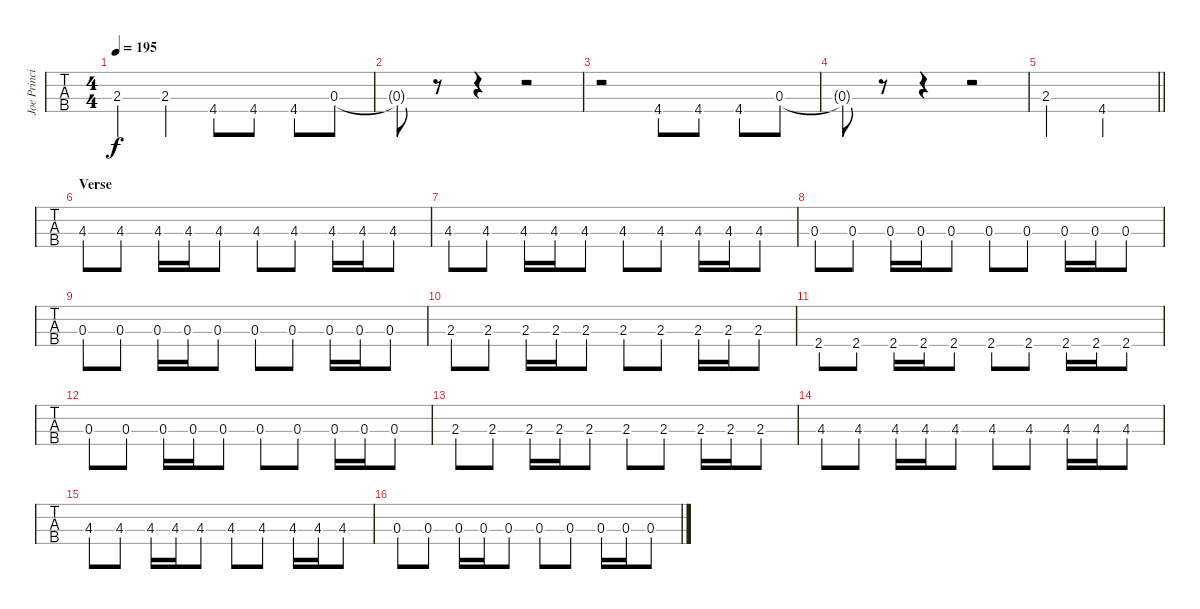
\track ("Joe Principe - Bass" "Joe Princi") {instrument electricbassfinger}
\staff {tabs}
\tuning (Gb2 Db2 Ab1 Eb1) {hide}
\ts (4 4)
\tempo 195
\clef f4
\ks c
2.3.4{dy f} 2.3.4 4.4.8 4.4.8 4.4.8 0.3.8 |
0.3{t}.8 r.8 r.4 r.2 |
r.2 4.4.8 4.4.8 4.4.8 0.3.8 |
0.3{t}.8 r.8 r.4 r.2 |
\barLineRight lightlight
2.3.2 4.4.2 |
\section ("" "Verse")
4.3.8 4.3.8 4.3.16 4.3.16 4.3.8 4.3.8 4.3.8 4.3.16 4.3.16 4.3.8 |
4.3.8 4.3.8 4.3.16 4.3.16 4.3.8 4.3.8 4.3.8 4.3.16 4.3.16 4.3.8 |
0.3.8 0.3.8 0.3.16 0.3.16 0.3.8 0.3.8 0.3.8 0.3.16 0.3.16 0.3.8 |
0.3.8 0.3.8 0.3.16 0.3.16 0.3.8 0.3.8 0.3.8 0.3.16 0.3.16 0.3.8 |
2.3.8 2.3.8 2.3.16 2.3.16 2.3.8 2.3.8 2.3.8 2.3.16 2.3.16 2.3.8 |
2.4.8 2.4.8 2.4.16 2.4.16 2.4.8 2.4.8 2.4.8 2.4.16 2.4.16 2.4.8 |
0.3.8 0.3.8 0.3.16 0.3.16 0.3.8 0.3.8 0.3.8 0.3.16 0.3.16 0.3.8 |
2.3.8 2.3.8 2.3.16 2.3.16 2.3.8 2.3.8 2.3.8 2.3.16 2.3.16 2.3.8 |
4.3.8 4.3.8 4.3.16 4.3.16 4.3.8 4.3.8 4.3.8 4.3.16 4.3.16 4.3.8 |
4.3.8 4.3.8 4.3.16 4.3.16 4.3.8 4.3.8 4.3.8 4.3.16 4.3.16 4.3.8 |
0.3.8 0.3.8 0.3.16 0.3.16 0.3.8 0.3.8 0.3.8 0.3.16 0.3.16 0.3.8
